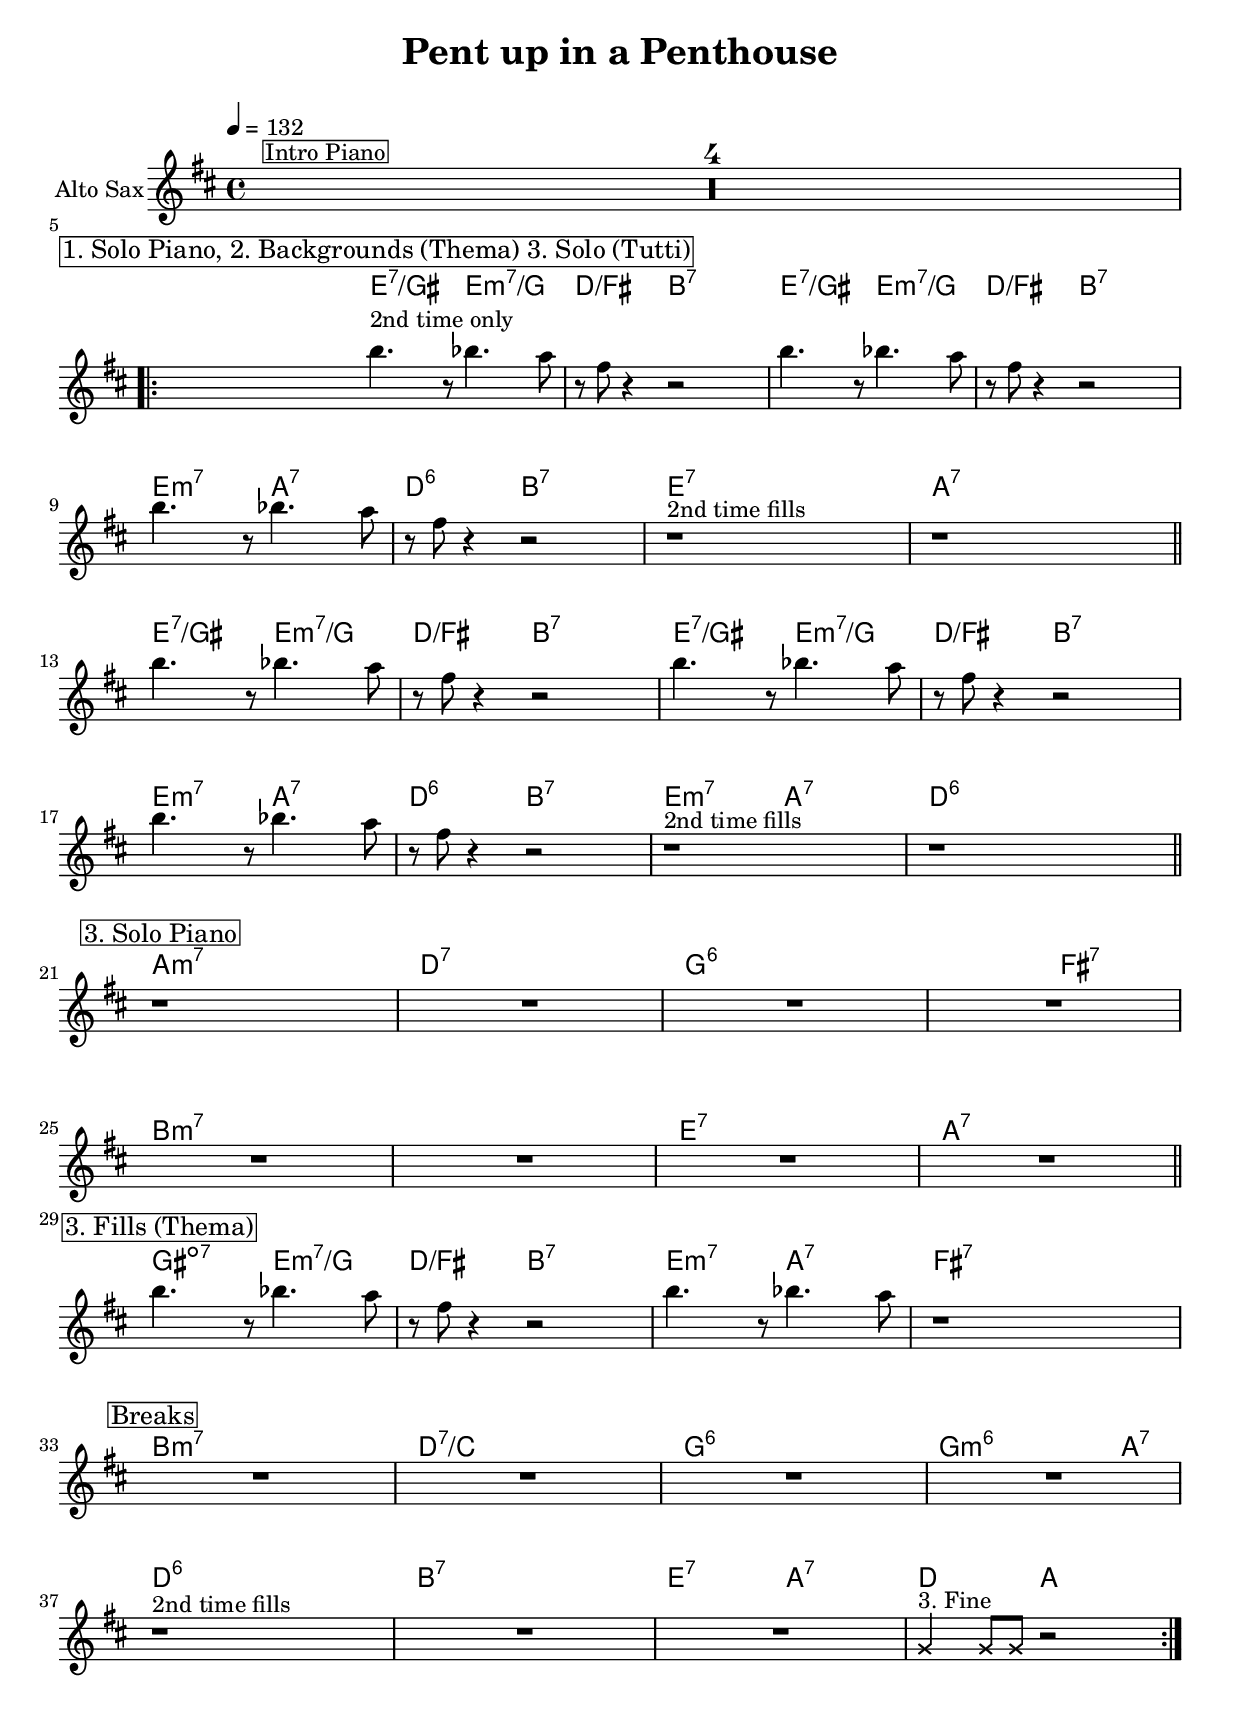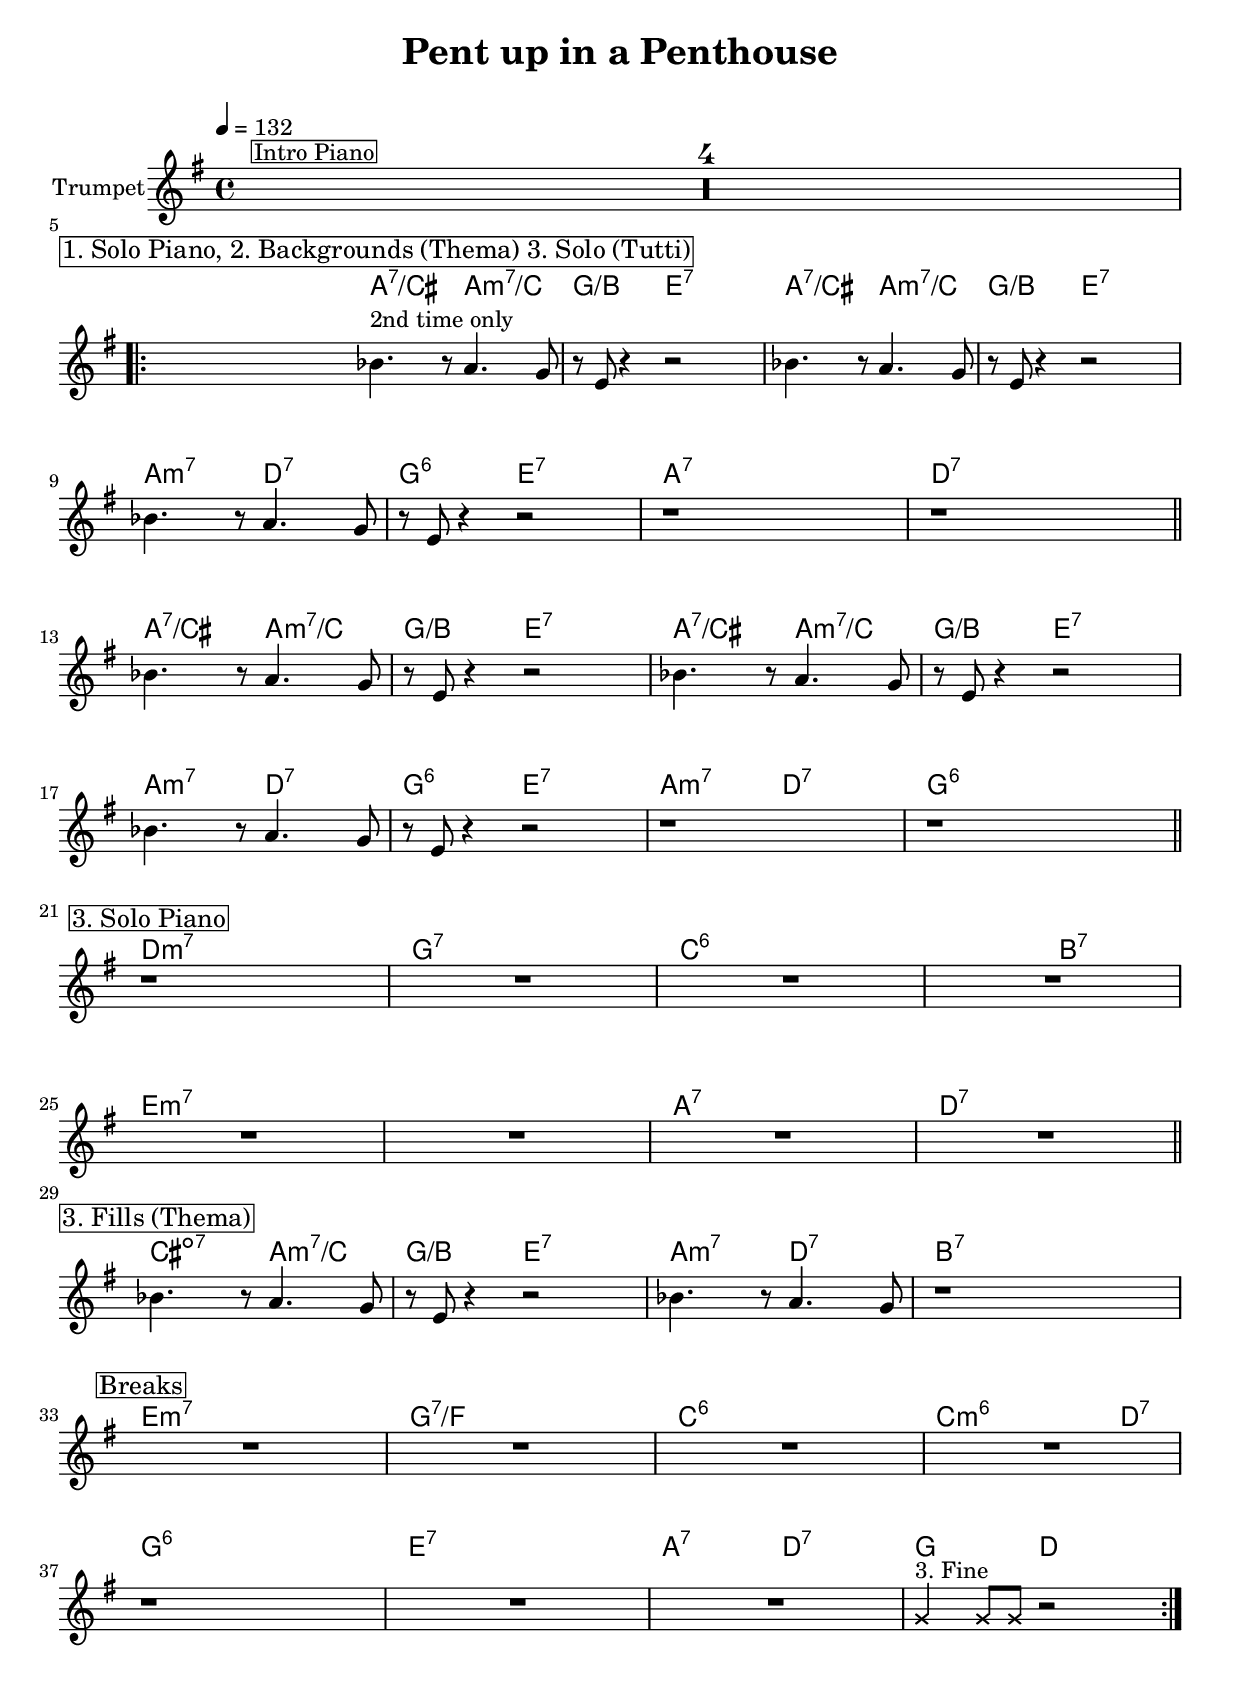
#(ly:set-option 'relative-includes #t)
\include "lib.ly"

\header {
  title = "Pent up in a Penthouse"
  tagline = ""
}

\paper {
  markup-system-spacing #'padding = #3 %space after title
}

global = {
  \time 4/4
  \key f \major
  \clef "violin"
  \set Score.skipBars = ##t % combine multi-rests
  \accidentalStyle "modern-voice-cautionary" % print some reduntant accidentals in parenthesis, e.g. (#)
}

structure = {
  \tempo 4 = 132
  s1*0^\markupBox "Intro Piano"
  s1*4
  s1*8  % A
  \bar "||"
  s1*8  % A
  \bar "||"
  s1*8  % B
  \bar "||"
  s1*12 % A'
}

remarks = \lyricmode {
  \skip 1*4
  \markupBox "1. Solo Piano, 2. Backgrounds (Thema) 3. Solo (Tutti)" 1
  \skip 1*15
  \markupBox "3. Solo Piano"
  \skip 1*7
  \markupBox "3. Fills (Thema)"
  \skip 1*3
  \markupBox "Breaks"
}

chorusA = \chordmode {
  g2:7/b g:m7/bes f:/a d:7 g:7/b g:m7/bes f:/a d:7
}
chorusChords = \chordmode {
  \chorusA
  g2:m7 c:7 f:6 d:7 g1:7 c:7
  \chorusA
  g2:m7 c:7 f:6 d:7 g:m7 c:7 f1:6

  % B
  c1:m7 f:7 bes:6 s2 a:7
  d1:m7 s g:7 c:7

  b2:dim7 g:m7/bes f:/a d:7 g:m7 c:7 a1:7
  d:m7 f:7/es bes:6 bes2.:m6 c4:7
  f1:6 d:7 g2:7 c:7 f c
}

theChords = {
  s1*4
  \set Score.proportionalNotationDuration = #(ly:make-moment 1 8 )
  \chorusChords
  \unset Score.proportionalNotationDuration
}

trumpetChords = \transpose bes c \theChords
altoChords = \transpose es c \theChords

slTp = \relative c''' { a4 }
slAs = \relative c'' { d4 }
slbTp = \repeat unfold 4 \slTp
slbAs = \repeat unfold 4 \slAs

trumpet = \transpose bes c \relative c''' {
  \global
  \set Staff.instrumentName = #"Trumpet"
  R1*4
  \repeat volta 3 {
    as4.^"2nd time only" r8 g4. f8 | r8 d r4 r2 | as'4. r8 g4. f8 | r8 d r4 r2 |
    as'4. r8 g4. f8 | r8 d r4 r2 | r1 | r1
    as'4. r8 g4. f8 | r8 d r4 r2 | as'4. r8 g4. f8 | r8 d r4 r2 |
    as'4. r8 g4. f8 | r8 d r4 r2 | r1 | r1
    r1 R1*7
    as'4. r8 g4. f8 | r8 d r4 r2 | as'4. r8 g4. f8 | r1
    R1*4
    r1 R1*2 \cross f4^"3. Fine" f8 f8 \endCross r2
  }
}


breaksTp = {
  s1*4 \break
  s1*4 \break
  s1*4 \break
  s1*4 \break
  s1*4 \break
  s1*4 \break
  s1*4 \break
  s1*4 \break
  s1*4 \break
  s1*4
}

altoSax = \transpose es c \relative c''' {
  \global
  \set Staff.instrumentName = #"Alto Sax"
  R1*4
  \repeat volta 3 {
    d4.^"2nd time only" r8 des4. c8 | r8 a r4 r2 | d4. r8 des4. c8 | r8 a r4 r2 |
    d4. r8 des4. c8 | r8 a r4 r2 | r1^"2nd time fills" | r1
    d4. r8 des4. c8 | r8 a r4 r2 | d4. r8 des4. c8 | r8 a r4 r2 |
    d4. r8 des4. c8 | r8 a r4 r2 | r1^"2nd time fills" | r1
    r1 R1*7
    d4. r8 des4. c8 | r8 a r4 r2 | d4. r8 des4. c8 | r1
    R1*4
    r1^"2nd time fills" R1*2 \cross bes,4^"3. Fine" bes8 bes8 \endCross r2
  }
}

breaksAs = {
  s1*4 \break
  s1*4 \break
  s1*4 \break
  s1*4 \break
  s1*4 \break
  s1*4 \break
  s1*4 \break
  s1*4 \break
  s1*4 \break
  s1*4
}

% \book {
%   \score {
%     % \midi { }
%     <<
%       \lyricsAbove \remarks
%       \new ChordNames \trumpetChords
%       \new Staff = "trumpet" <<
%         \structure
%         \trumpet
%       >>
%       % \new Staff \trumpet
%       \new ChordNames \altoChords
%       \new Staff = "altoSax" <<
%         \altoSax
%       >>
%     >>
%   }
% }
\book {
  \bookOutputSuffix "tp"
  \paper {
    system-system-spacing #'basic-distance = #15 % increase space
    % fit on one page
    % system-system-spacing = #'(
    %   (basic-distance . 10)
    %   (minimum-distance . 0)
    %   (padding . 0)
    %   (stretchability . 0))
  }
  \score {
    <<
      \lyricsAbove \remarks
      \new ChordNames \trumpetChords
      \new Staff = "trumpet" <<
        \structure
        \breaksTp
        \trumpet
      >>
    >>
  }
}
\book {
  \bookOutputSuffix "as"
  \paper {
    system-system-spacing #'basic-distance = #15 % increase space
  }
  \score {
    <<
      \lyricsAbove \remarks
      \new ChordNames \altoChords
      \new Staff = "altoSax" <<
        \structure
        \breaksAs
        \altoSax
      >>
    >>
  }
}
